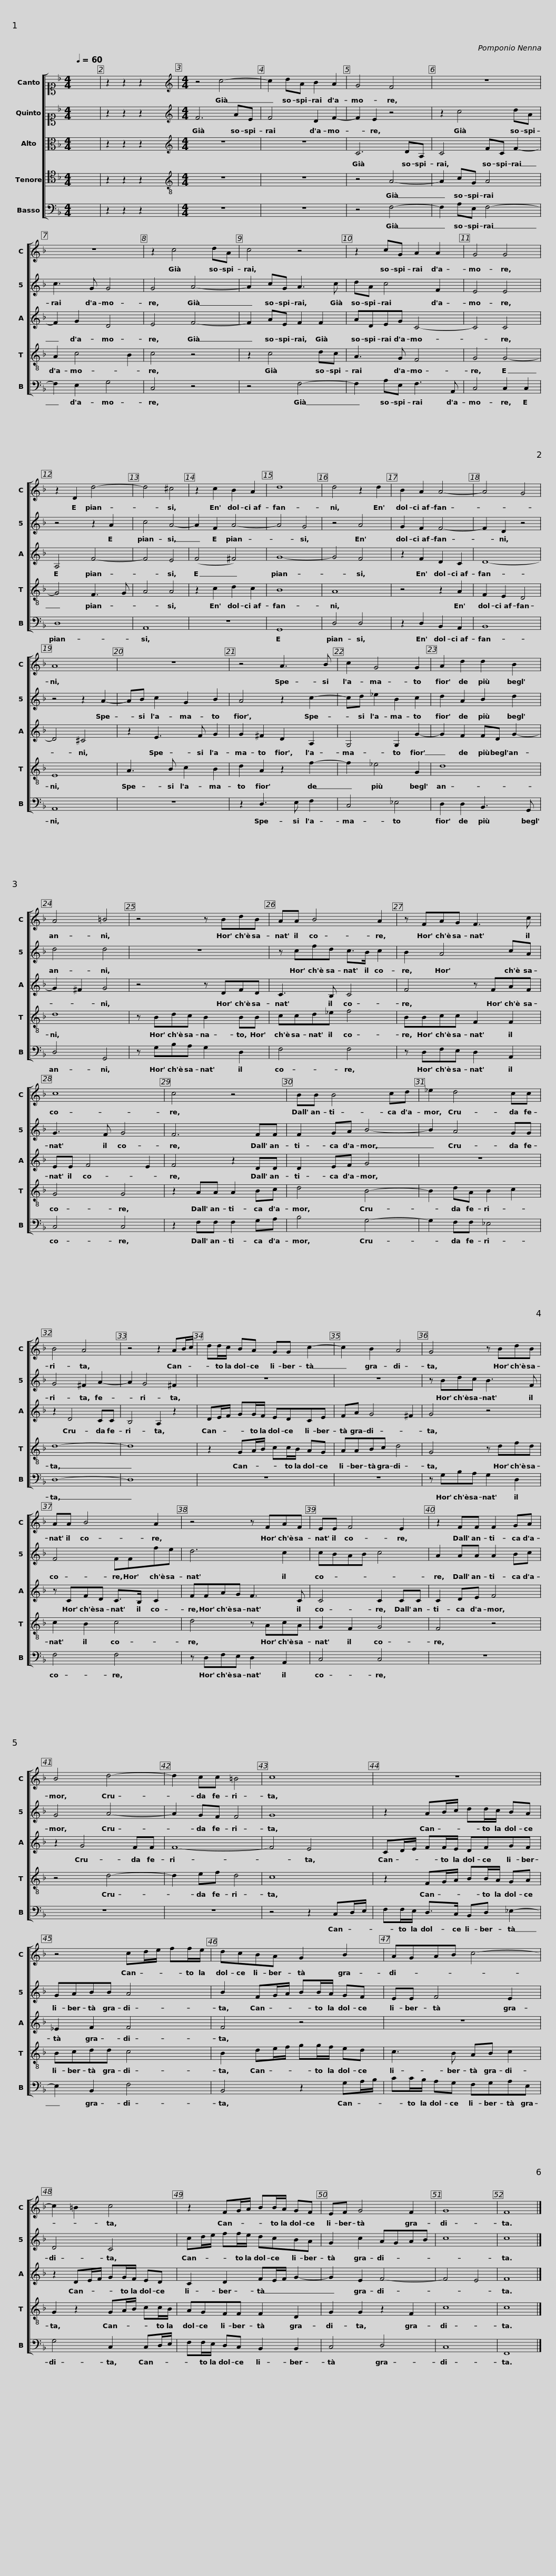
X:1
%%score [ 1 2 3 4 5 ]
L:1/8
Q:1/4=60
M:4/4
I:linebreak $
K:F
V:1 alto1
V:2 alto1
V:3 alto
V:4 tenor
V:5 bass
V:1
 x8 | z2 z2 z2 x2 |[M:4/4][K:treble] z4 c4- | c2 dA B2 A2 | G4 F4 | %5
 z8 | z8 |$ z2 c4 dA | c4 z4 | z2 cG A2 A2 | %10
 G4 G4 | z2 D2 d4- | d4 ^c4 | z2 c2 B2 A2 |$ d8 | %15
 d4 z2 d2 | B2 A2 A4- | A4 G4 | A8 | z8 | %20
 z4 A3 B |$ c2 G4 G2 | A2 d2 d2 B2 | A4 =B4 | z4 z BdB | %25
 AA B4 A2 |$ z FAG F3 c | c8 | c4 z4 | BB B4 cd | %30
 _e2 d4 cc |$ B4 A4 | z4 z2 AB/c/ | dd/c/ BA GG c2- | c2 B2 A4 | %35
 G4 z BdB |$ AA B4 A2 | z4 z FAF | EE F4 E2 | z2 FF F2 GA |$ %40
 B4 d4- | d2 cc =B4 | c8 | z8 |$ z4 cd/e/ ff/e/ | %45
 dcBA G2 B2 | AGAB c4- | c2 =B2 c4 |$ z2 FG/A/ BB/A/ GF | EF G4 F2 | %50
 G8 | F8 |] %52
V:2
 x8 | z2 z2 z2 x2 |[M:4/4][K:treble] F6 AE | F4 D2 F2- | F2 E2 z4 | %5
 z2 c4 dA | c3 G G4 |$ G4 A4- | A2 cG A3 c | dA c4 F2 | %10
 E4 E4 | z4 z2 A2 | c4 A4- | A2 F2 A4- |$ A4 G4 | %15
 z4 A4 | G2 F2 F4- | F2 D2 z4 | z4 z2 A2- | AB c2 G2 B2 | %20
 A4 z2 c2- |$ cd _e2 B2 c2 | d2 A2 B2 d2 | d4 d4 | z8 | %25
 z cfd c>B c2 |$ B2 A4 cA | G3 F G4 | F6 FF | F2 GA B4- | %30
 B2 A4 GG |$ G4 ^F2 A2- | A2 G4 ^F2 | z8 | z8 | %35
 z Bdc B3 F |$ F4 FFfe | d6 c2 | cBAB c4 | A2 AA A2 Bc |$ %40
 G4 A4- | A2 GF F4 | G8 | z2 AB/c/ dd/c/ BA |$ GABB A4 | %45
 B2 FG/A/ BB/A/ GF | EE F4 E2 | D4 C4 |$ cd/e/ ff/e/ dcBA | G2 c2 AGAB | %50
 c8 | c8 |] %52
V:3
 x8 | z2 z2 z2 x2 |[M:4/4][K:treble] z8 | z8 | C6 DA, | %5
 C4 FC F2- | F2 G2 D4 |$ E4 F4- | F2 AE F2 F2 | ADEG C4- | %10
 C4 C4 | A,4 F4- | F4 E4 | (F4 ^F4) |$ G8- | %15
 G4 F4 | z2 F2 D2 C2 | D8- | D4 ^C4 | z2 E3 F G2 | %20
 G2 ^F2 D2 A,2 |$ G,4 G,2 G2- | G2 F2 FD G2- | G2 ^F2 G4 | z4 z DFD | %25
 C3 B, C4 |$ F4 z FAF | EE F4 E2 | F4 z2 DD | D2 EF G4 | %30
 z8 |$ z2 D4 CC | B,4 A,2 z2 | DE/F/ GG/F/ EDCE | FA G4 ^F2 | %35
 G4 z4 |$ z CFD C>B, C2 | FFAG F3 C | C4 C2 CC | C2 DE F4 |$ %40
 z2 G4 FF | F8- | F4 E4 | CD/E/ FF/E/ DFGF |$ _E2 F2 F4 | %45
 F4 z4 | z8 | z2 DE/F/ GG/F/ ED |$ C2 D2 FE/F/ G2- | G2 E2 F4- | %50
 F4 E4 | F8 |] %52
V:4
 x8 | z2 z2 z2 x2 |[M:4/4][K:treble-8] z8 | z8 | z4 A4- | %5
 A2 cG A4 | A2 c4 B2 |$ c4 z4 | z2 c4 dc | A3 G F4 | %10
 G4 G4- | G4 F3 G | A4 A4 | z2 c2 d2 c2 |$ B8 | %15
 A8 | z4 z2 A2 | F2 E2 D4 | E8 | A3 B c2 B2 | %20
 d2 A2 z2 f2- |$ f2 _e4 G2 | d8 | d8 | z Bdc B2 BB | %25
 ccd_e f4 |$ BBcc F2 F2 | G4 G4 | z2 AA A2 Bc | d4 B4- | %30
 B2 dA B2 c2 |$ d8- | d8 | z2 GA/B/ cc/B/ AG | AABc d4 | %35
 G4 z dfd |$ c2 B2 c4 | d4 z AcA | G2 F2 G4 | F4 z4 |$ %40
 z4 d4- | d2 ef d4 | c8 | z2 FG/A/ BB/A/ GA |$ Bcdd c4 | %45
 B2 de/f/ gg/f/ ed | c3 B AB c2 | G2 z2 GA/B/ cc/B/ |$ AGFF F2 D2 | G2 G2 z2 F2 | %50
 c8 | c8 |] %52
V:5
 x8 | z2 z2 z2 x2 |[M:4/4] z8 | z8 | z4 F,4- | %5
 F,2 A,E, F,4- | F,2 E,2 G,4 |$ C,4 z4 | z4 F,4- | F,2 A,E, F,3 A,, | %10
 C,4 C,2 C,2 | D,8 | A,,8 | z8 |$ G,,8 | %15
 D,4 D,4 | z2 D,2 B,,2 A,,2 | B,,8 | A,,8 | z8 | %20
 z2 D,3 E, F,2 |$ C,4 _E,4 | D,2 D,2 B,,3 G,, | D,4 G,,4 | z G,B,A, G,2 D,2 | %25
 F,4 F,4 |$ z D,F,E, D,2 A,,2 | C,4 C,4 | z2 F,F, F,2 G,A, | B,4 G,4- | %30
 G,2 F,F, _E,4 |$ D,8- | D,8 | z8 | z8 | %35
 z G,B,A, G,2 D,2 |$ F,4 F,4 | z D,F,E, D,2 A,,2 | C,4 C,4 | z8 |$ %40
 z8 | z8 | z4 z2 C,D,/E,/ | F,F,/E,/ D,>C, B,,D, _E,2- |$ E,2 B,,2 F,4 | %45
 B,,4 z2 G,A,/B,/ | CC/B,/ A,G, F,G,A,E, | G,4 C,2 C,D,/E,/ |$ F,F,/E,/ D,C, B,,2 B,,2 | C,4 D,4 | %50
 C,8 | F,,8 |] %52
